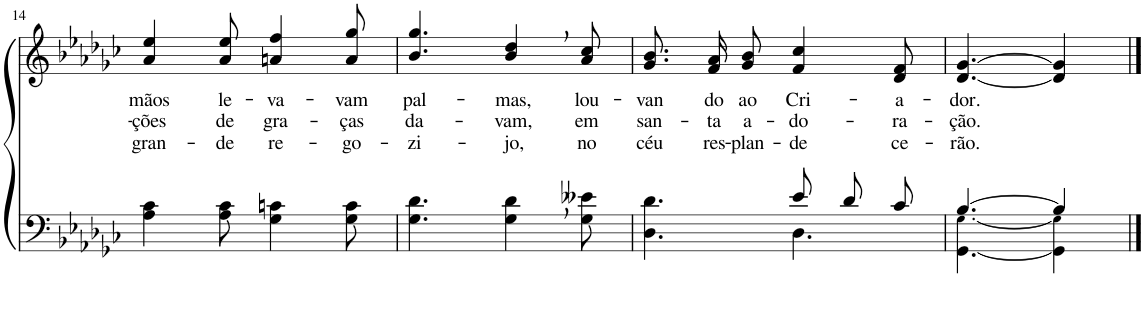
**kern	**kern	**text	**text	**text
*part2	*part1	*part1	*part1	*part1
*staff2	*staff1	*staff1	*staff1	*staff1
*I"Parte III e IV	*I"Parte I e II	*	*	*
!!LO:PB:g=z
*clefF4	*clefG2	*	*	*
*Trd2c3	*Trd2c3	*	*	*
*k[b-e-a-d-g-c-]	*k[b-e-a-d-g-c-]	*	*	*
*M6/8	*M6/8	*	*	*
=14	=14	=14	=14	=14
!	!	!LO:LY:b	!LO:LY:b	!LO:LY:b
4A-\ 4c-\	4a-/ 4ee-/	mãos	-ções	gran-
!	!	!LO:LY:b	!LO:LY:b	!LO:LY:b
8A-\ 8c-\	8a-/ 8ee-/	le-	de	-de
!	!	!LO:LY:b	!LO:LY:b	!LO:LY:b
4G-\ 4cn\	4an/ 4ff/	-va-	gra-	re-
!	!	!LO:LY:b	!LO:LY:b	!LO:LY:b
8G-\ 8c\	8a/ 8gg-/	-vam	-ças	-go-
=15	=15	=15	=15	=15
!	!	!LO:LY:b	!LO:LY:b	!LO:LY:b
4.G-\ 4.d-\	4.b-/ 4.gg-/	pal-	da-	-zi-
!	!	!LO:LY:b	!LO:LY:b	!LO:LY:b
4G-\, 4d-\,	4b-/, 4dd-/,	-mas,	-vam,	-jo,
!	!	!LO:LY:b	!LO:LY:b	!LO:LY:b
8G-\ 8e--X\	8a-/ 8cc-/	lou-	em	no
=16	=16	=16	=16	=16
*^	*	*	*	*
!	!	!	!LO:LY:b	!LO:LY:b	!LO:LY:b
4.ryy	4.D-\ 4.d-\	8.g-/ 8.b-/L	-van	san-	céu
!	!	!	!LO:LY:b	!LO:LY:b	!LO:LY:b
.	.	16f/ 16a-/K	do	-ta	res-
!	!	!	!LO:LY:b	!LO:LY:b	!LO:LY:b
.	.	8g-/ 8b-/J	ao	a-	-plan-
!	!	!	!LO:LY:b	!LO:LY:b	!LO:LY:b
8e-/L	4.D-\	4f/ 4cc-/	Cri-	-do-	-de
8d-/	.	.	.	.	.
!	!	!	!LO:LY:b	!LO:LY:b	!LO:LY:b
8c-/J	.	8d-/ 8f/	-a-	-ra-	ce-
=17	=17	=17	=17	=17	=17
!	!	!	!LO:LY:b	!LO:LY:b	!LO:LY:b
[4.B-/	[4.GG-\ [4.G-!\	[4.d-/ [4.g-/	-dor.	-ção.	-rão.
4B-/]	4GG-\] 4G-!\]	4d-/] 4g-/]	.	.	.
*v	*v	*	*	*	*
==	==	==	==	==
*-	*-	*-	*-	*-
